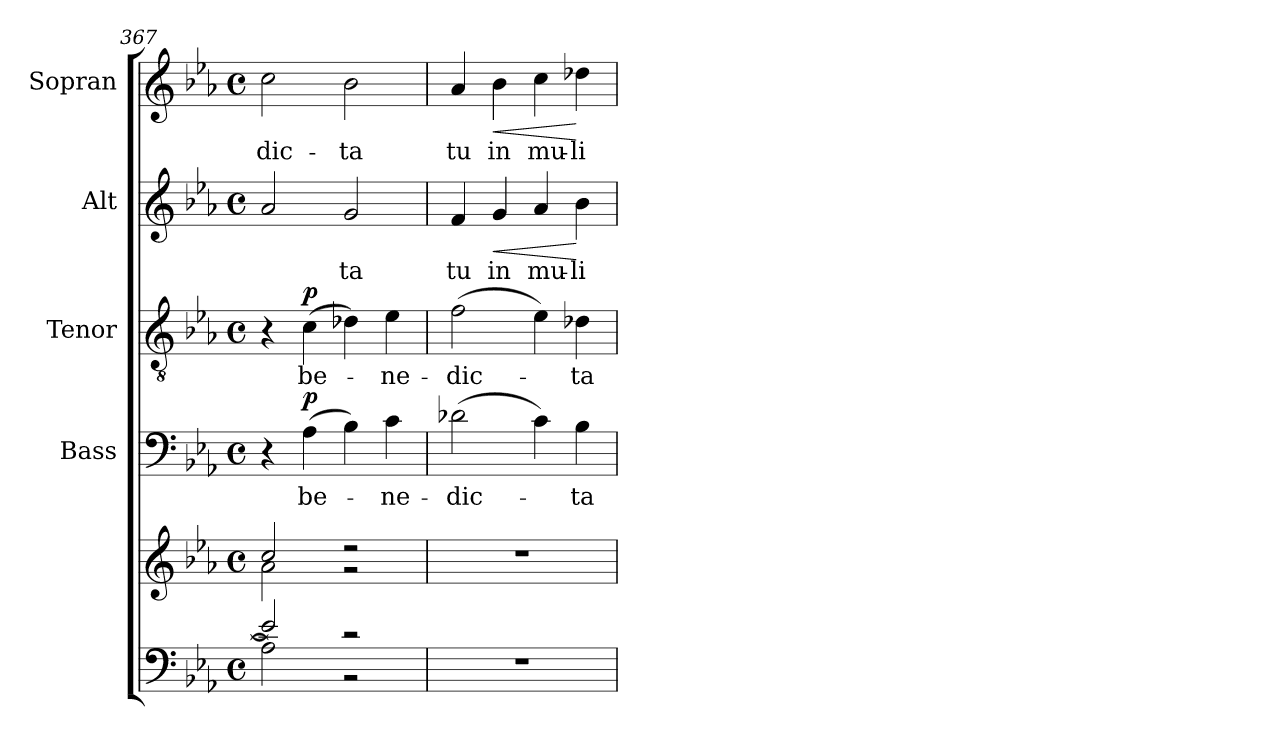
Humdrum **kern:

**kern	**kern	**kern	**text	**dynam	**kern	**text	**dynam	**kern	**text	**dynam	**kern	**text	**dynam
*part5	*part5	*part4	*part4	*part4	*part3	*part3	*part3	*part2	*part2	*part2	*part1	*part1	*part1
*staff6	*staff5	*staff4	*staff4	*staff4	*staff3	*staff3	*staff3	*staff2	*staff2	*staff2	*staff1	*staff1	*staff1
*	*	*I"Bass	*	*	*I"Tenor	*	*	*I"Alt	*	*	*I"Sopran	*	*
*	*	*I'B.	*	*	*I'T.	*	*	*I'A.	*	*	*I'S.	*	*
*clefF4	*clefG2	*clefF4	*	*	*clefGv2	*	*	*clefG2	*	*	*clefG2	*	*
*k[b-e-a-]	*k[b-e-a-]	*k[b-e-a-]	*	*	*k[b-e-a-]	*	*	*k[b-e-a-]	*	*	*k[b-e-a-]	*	*
*E-:	*E-:	*E-:	*	*	*E-:	*	*	*E-:	*	*	*E-:	*	*
*M4/4	*M4/4	*M4/4	*	*	*M4/4	*	*	*M4/4	*	*	*M4/4	*	*
*met(c)	*met(c)	*met(c)	*	*	*met(c)	*	*	*met(c)	*	*	*met(c)	*	*
=367	=367	=367	=367	=367	=367	=367	=367	=367	=367	=367	=367	=367	=367
*^	*^	*	*	*	*	*	*	*	*	*	*	*	*
!	!	!	!	!	!	!	!	!	!	!	!	!	!	!LO:LY:b	!
2e-/]	2A-\]	2cc/	2a-\	4r	.	.	4r	.	.	2a-/	.	.	2cc\	-dic-	.
!	!	!	!	!	!LO:LY:b	!LO:DY:a	!	!LO:LY:b	!LO:DY:a	!	!	!	!	!	!
.	.	.	.	(>4A-\	be-	p	(>4c\	be-	p	.	.	.	.	.	.
!	!	!	!	!	!	!	!	!	!	!	!LO:LY:b	!	!	!LO:LY:b	!
2r	2r	2r	2r	4B-\)	.	.	4d-X\)	.	.	2g/	-ta	.	2b-\	-ta	.
!	!	!	!	!	!LO:LY:b	!	!	!LO:LY:b	!	!	!	!	!	!	!
.	.	.	.	4c\	-ne-	.	4e-\	-ne-	.	.	.	.	.	.	.
*v	*v	*	*	*	*	*	*	*	*	*	*	*	*	*	*
*	*v	*v	*	*	*	*	*	*	*	*	*	*	*	*
!!LO:LB:g=z
=368	=368	=368	=368	=368	=368	=368	=368	=368	=368	=368	=368	=368	=368
!	!	!	!LO:LY:b	!	!	!LO:LY:b	!	!	!LO:LY:b	!	!	!LO:LY:b	!
1r	1r	(>2d-X\	-dic-	.	(>2f\	-dic-	.	4f/	tu	.	4a-/	tu	.
!	!	!	!	!	!	!	!	!	!LO:LY:b	!LO:HP:b	!	!LO:LY:b	!LO:HP:b
.	.	.	.	.	.	.	.	4g/	in	<	4b-\	in	<
!	!	!	!	!	!	!	!	!	!LO:LY:b	!	!	!LO:LY:b	!
.	.	4c\)	.	.	4e-\)	.	.	4a-/	mu-	.	4cc\	mu-	.
!	!	!	!LO:LY:b	!	!	!LO:LY:b	!	!	!LO:LY:b	!	!	!LO:LY:b	!
.	.	4B-\	-ta	.	4d-X\	-ta	.	4b-\	-li-	[	4dd-X\	-li-	[
=	=	=	=	=	=	=	=	=	=	=	=	=	=
*-	*-	*-	*-	*-	*-	*-	*-	*-	*-	*-	*-	*-	*-
